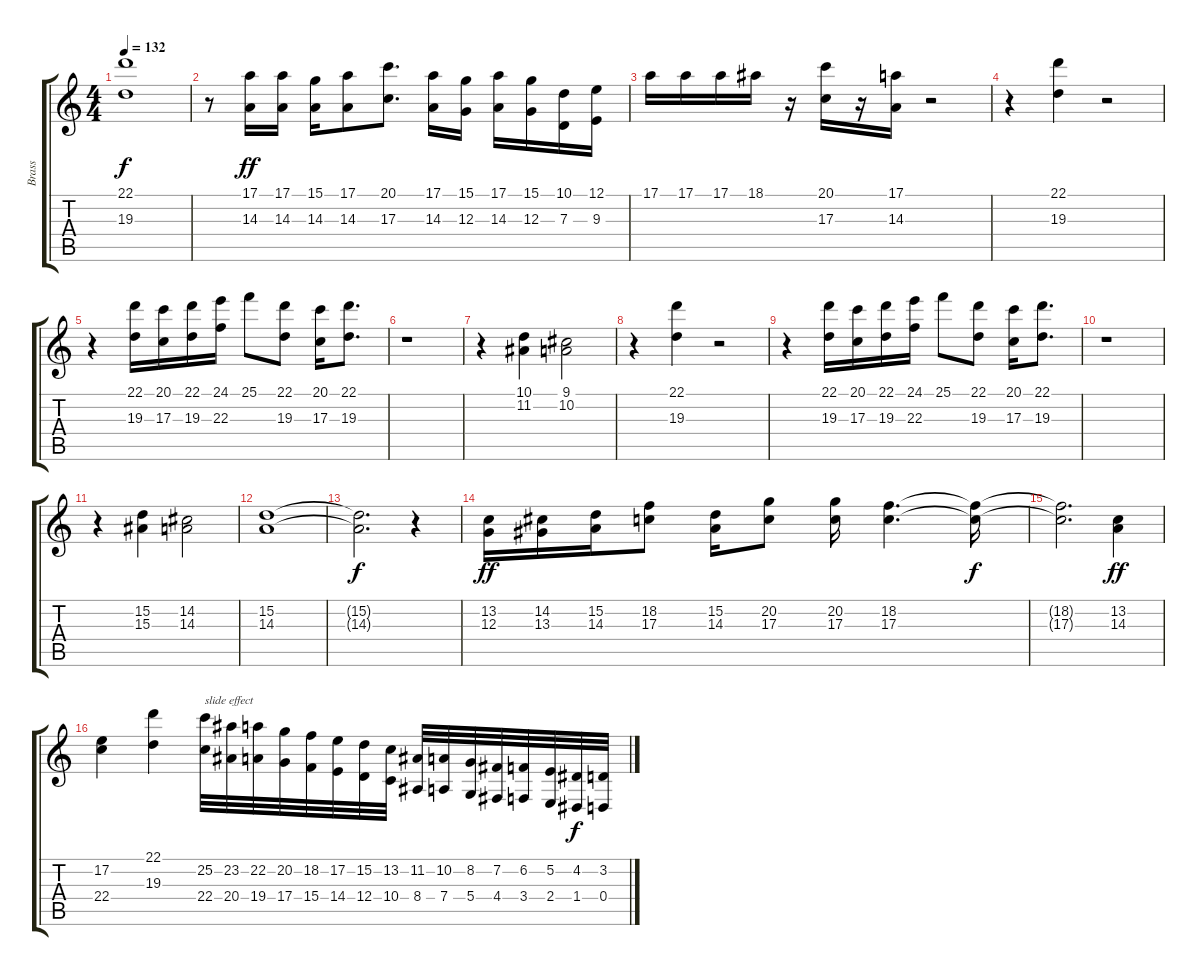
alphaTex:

\track ("Brass" "Brass") {instrument brasssection}
\staff {score tabs}
\tuning (E4 B3 G3 D3 A2 E2) {hide}
\ts (4 4)
\tempo 132
\clef g2
\ks c
(22.1{t} 19.3{t}).1{dy f} |
r.8 (17.1 14.3).16{dy ff} (17.1 14.3).16 (15.1 14.3).16 (17.1 14.3).8 (20.1 17.3).8{d} (17.1 14.3).16 (15.1 12.3).16 (17.1 14.3).16 (15.1 12.3).16 (10.1 7.3).16 (12.1 9.3).16 |
17.1.16 17.1.16 17.1.16 18.1.16 r.16 (20.1 17.3).16 r.16 (17.1 14.3).16 r.2 |
r.4 (22.1 19.3).4 r.2 |
r.4 (22.1 19.3).16 (20.1 17.3).16 (22.1 19.3).16 (24.1 22.3).16 25.1.8 (22.1 19.3).8 (20.1 17.3).16 (22.1 19.3).8{d} |
r.1 |
r.4 (10.1 11.2).4 (9.1 10.2).2 |
r.4 (22.1 19.3).4 r.2 |
r.4 (22.1 19.3).16 (20.1 17.3).16 (22.1 19.3).16 (24.1 22.3).16 25.1.8 (22.1 19.3).8 (20.1 17.3).16 (22.1 19.3).8{d} |
r.1 |
r.4 (15.2 15.3).4 (14.2 14.3).2 |
(15.2 14.3).1 |
(15.2{t} 14.3{t}).2{d dy f} r.4 |
(13.2 12.3).16{dy ff} (14.2 13.3).16 (15.2 14.3).16 (18.2 17.3).8 (15.2 14.3).16 (20.2 17.3).8 (20.2 17.3).16 (18.2 17.3).4{d} (18.2{t} 17.3{t}).16{dy f} |
(18.2{t} 17.3{t}).2{d} (13.2 14.3).4{dy ff} |
(17.2 22.4).4 (22.1 19.3).4 (25.2 22.4).32{txt "slide effect"} (23.2 20.4).32 (22.2 19.4).32 (20.2 17.4).32 (18.2 15.4).32 (17.2 14.4).32 (15.2 12.4).32 (13.2 10.4).32 (11.2 8.4).32 (10.2 7.4).32 (8.2 5.4).32 (7.2 4.4).32 (6.2 3.4).32 (5.2 2.4).32 (4.2 1.4).32{dy f} (3.2 0.4).32
